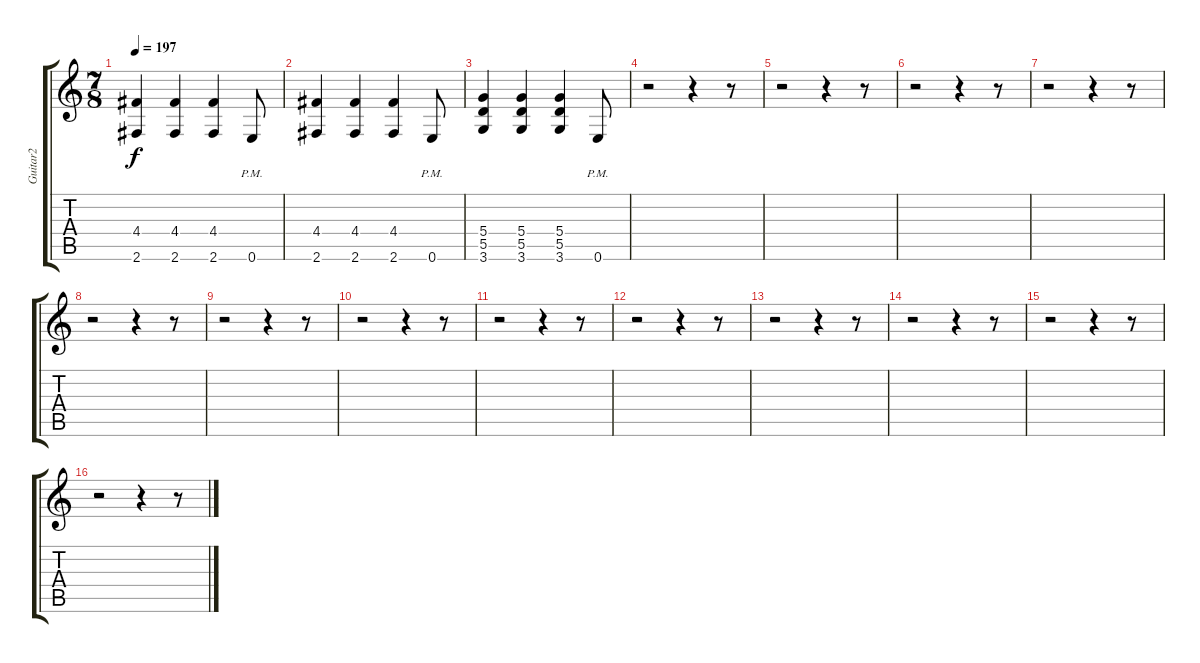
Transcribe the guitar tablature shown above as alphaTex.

\track ("Guitar2" "Guitar2") {instrument distortionguitar}
\staff {score tabs}
\tuning (E4 B3 G3 D3 A2 E2) {hide}
\ts (7 8)
\tempo 197
\clef g2
\ks c
(4.4 2.6).4{dy f} (4.4 2.6).4 (4.4 2.6).4 0.6{pm}.8 |
(4.4 2.6).4 (4.4 2.6).4 (4.4 2.6).4 0.6{pm}.8 |
(5.4 5.5 3.6).4 (5.4 5.5 3.6).4 (5.4 5.5 3.6).4 0.6{pm}.8 |
r.2 r.4 r.8 |
r.2 r.4 r.8 |
r.2 r.4 r.8 |
r.2 r.4 r.8 |
r.2 r.4 r.8 |
r.2 r.4 r.8 |
r.2 r.4 r.8 |
r.2 r.4 r.8 |
r.2 r.4 r.8 |
r.2 r.4 r.8 |
r.2 r.4 r.8 |
r.2 r.4 r.8 |
r.2 r.4 r.8
